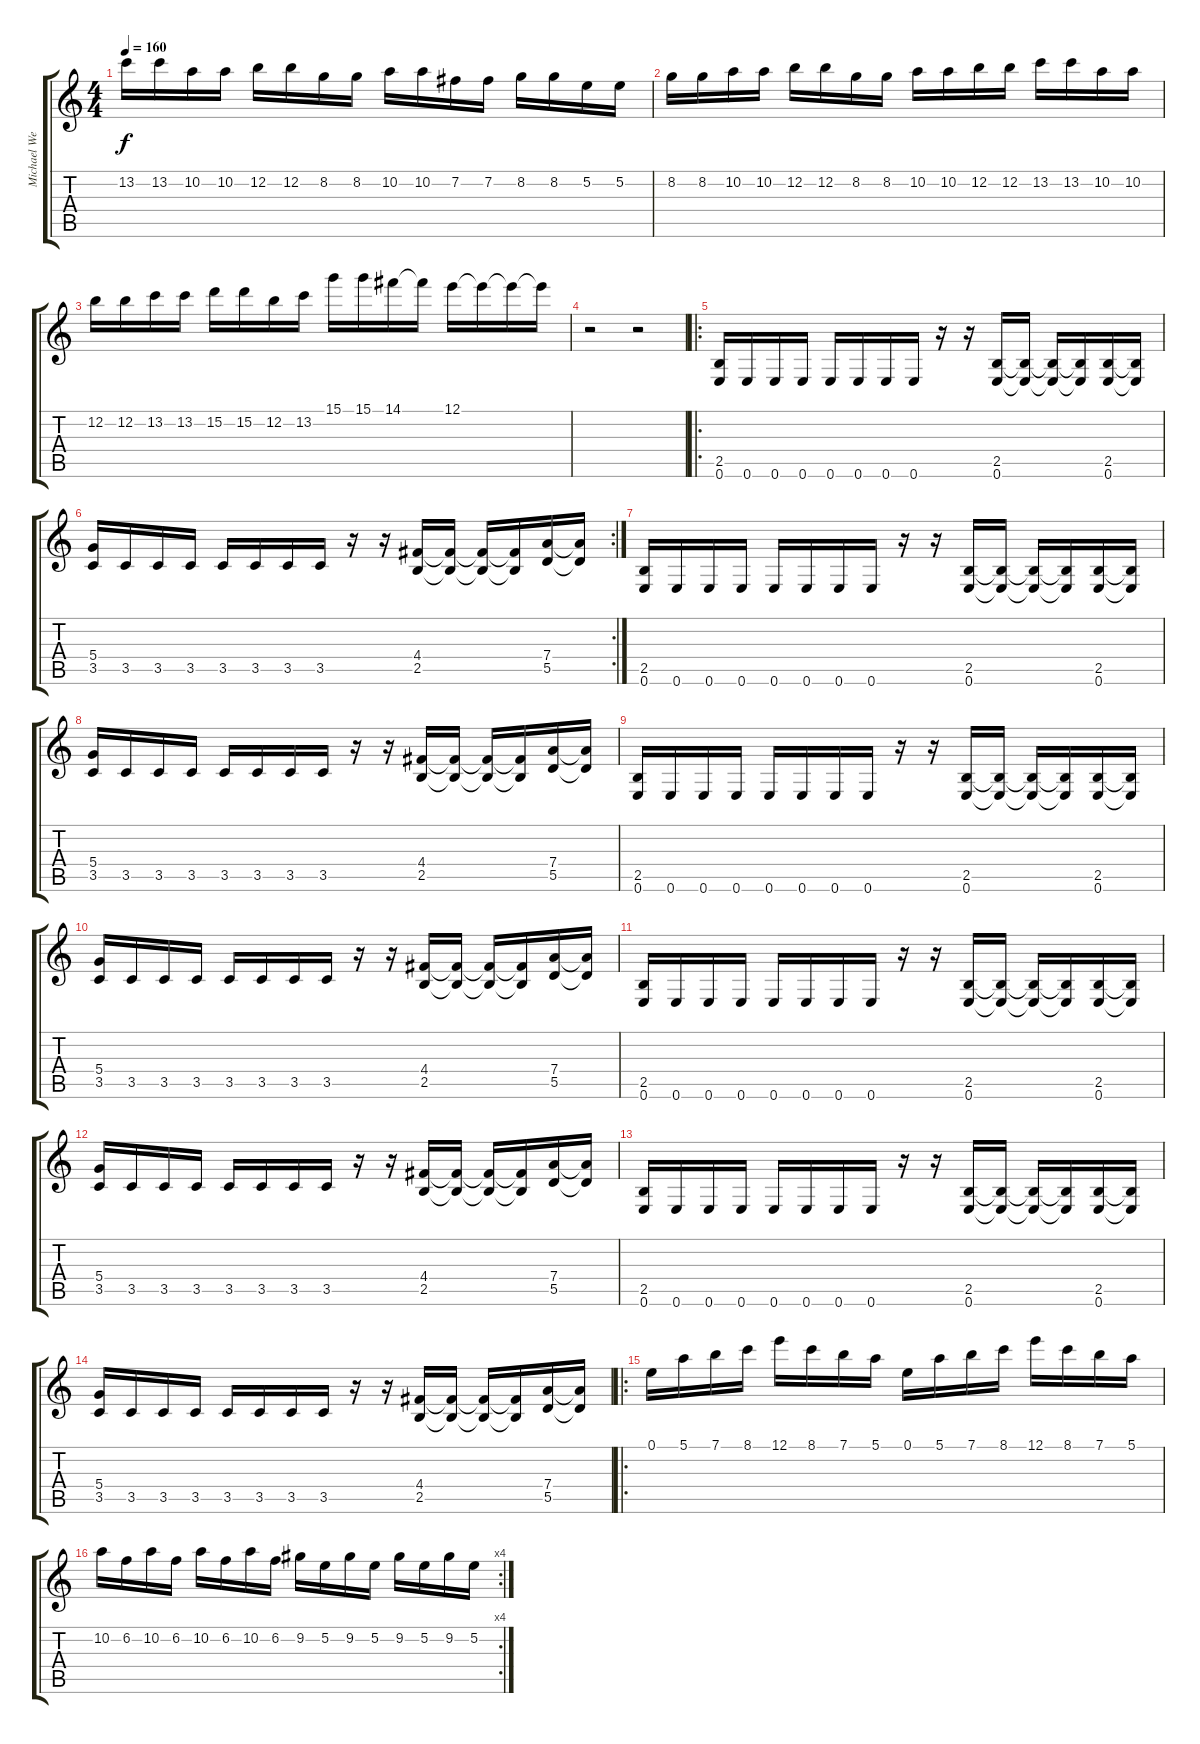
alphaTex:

\track ("Michael Weikath" "Michael We") {instrument distortionguitar}
\staff {score tabs}
\tuning (E4 B3 G3 D3 A2 E2) {hide}
\ts (4 4)
\tempo 160
\clef g2
\ks c
13.2.16{dy f} 13.2.16 10.2.16 10.2.16 12.2.16 12.2.16 8.2.16 8.2.16 10.2.16 10.2.16 7.2.16 7.2.16 8.2.16 8.2.16 5.2.16 5.2.16 |
8.2.16 8.2.16 10.2.16 10.2.16 12.2.16 12.2.16 8.2.16 8.2.16 10.2.16 10.2.16 12.2.16 12.2.16 13.2.16 13.2.16 10.2.16 10.2.16 |
12.2.16 12.2.16 13.2.16 13.2.16 15.2.16 15.2.16 12.2.16 13.2.16 15.1.16 15.1.16 14.1.16 14.1{t}.16 12.1.16 12.1{t}.16 12.1{t}.16 12.1{t}.16 |
r.2 r.2 |
\ro
(2.5 0.6).16 0.6.16 0.6.16 0.6.16 0.6.16 0.6.16 0.6.16 0.6.16 r.16 r.16 (2.5 0.6).16 (2.5{t} 0.6{t}).16 (2.5{t} 0.6{t}).16 (2.5{t} 0.6{t}).16 (2.5 0.6).16 (2.5{t} 0.6{t}).16 |
\rc 2
(5.4 3.5).16 3.5.16 3.5.16 3.5.16 3.5.16 3.5.16 3.5.16 3.5.16 r.16 r.16 (4.4 2.5).16 (4.4{t} 2.5{t}).16 (4.4{t} 2.5{t}).16 (4.4{t} 2.5{t}).16 (7.4 5.5).16 (7.4{t} 5.5{t}).16 |
(2.5 0.6).16 0.6.16 0.6.16 0.6.16 0.6.16 0.6.16 0.6.16 0.6.16 r.16 r.16 (2.5 0.6).16 (2.5{t} 0.6{t}).16 (2.5{t} 0.6{t}).16 (2.5{t} 0.6{t}).16 (2.5 0.6).16 (2.5{t} 0.6{t}).16 |
(5.4 3.5).16 3.5.16 3.5.16 3.5.16 3.5.16 3.5.16 3.5.16 3.5.16 r.16 r.16 (4.4 2.5).16 (4.4{t} 2.5{t}).16 (4.4{t} 2.5{t}).16 (4.4{t} 2.5{t}).16 (7.4 5.5).16 (7.4{t} 5.5{t}).16 |
(2.5 0.6).16 0.6.16 0.6.16 0.6.16 0.6.16 0.6.16 0.6.16 0.6.16 r.16 r.16 (2.5 0.6).16 (2.5{t} 0.6{t}).16 (2.5{t} 0.6{t}).16 (2.5{t} 0.6{t}).16 (2.5 0.6).16 (2.5{t} 0.6{t}).16 |
(5.4 3.5).16 3.5.16 3.5.16 3.5.16 3.5.16 3.5.16 3.5.16 3.5.16 r.16 r.16 (4.4 2.5).16 (4.4{t} 2.5{t}).16 (4.4{t} 2.5{t}).16 (4.4{t} 2.5{t}).16 (7.4 5.5).16 (7.4{t} 5.5{t}).16 |
(2.5 0.6).16 0.6.16 0.6.16 0.6.16 0.6.16 0.6.16 0.6.16 0.6.16 r.16 r.16 (2.5 0.6).16 (2.5{t} 0.6{t}).16 (2.5{t} 0.6{t}).16 (2.5{t} 0.6{t}).16 (2.5 0.6).16 (2.5{t} 0.6{t}).16 |
(5.4 3.5).16 3.5.16 3.5.16 3.5.16 3.5.16 3.5.16 3.5.16 3.5.16 r.16 r.16 (4.4 2.5).16 (4.4{t} 2.5{t}).16 (4.4{t} 2.5{t}).16 (4.4{t} 2.5{t}).16 (7.4 5.5).16 (7.4{t} 5.5{t}).16 |
(2.5 0.6).16 0.6.16 0.6.16 0.6.16 0.6.16 0.6.16 0.6.16 0.6.16 r.16 r.16 (2.5 0.6).16 (2.5{t} 0.6{t}).16 (2.5{t} 0.6{t}).16 (2.5{t} 0.6{t}).16 (2.5 0.6).16 (2.5{t} 0.6{t}).16 |
(5.4 3.5).16 3.5.16 3.5.16 3.5.16 3.5.16 3.5.16 3.5.16 3.5.16 r.16 r.16 (4.4 2.5).16 (4.4{t} 2.5{t}).16 (4.4{t} 2.5{t}).16 (4.4{t} 2.5{t}).16 (7.4 5.5).16 (7.4{t} 5.5{t}).16 |
\ro
0.1.16 5.1.16 7.1.16 8.1.16 12.1.16 8.1.16 7.1.16 5.1.16 0.1.16 5.1.16 7.1.16 8.1.16 12.1.16 8.1.16 7.1.16 5.1.16 |
\rc 4
10.2.16 6.2.16 10.2.16 6.2.16 10.2.16 6.2.16 10.2.16 6.2.16 9.2.16 5.2.16 9.2.16 5.2.16 9.2.16 5.2.16 9.2.16 5.2.16
